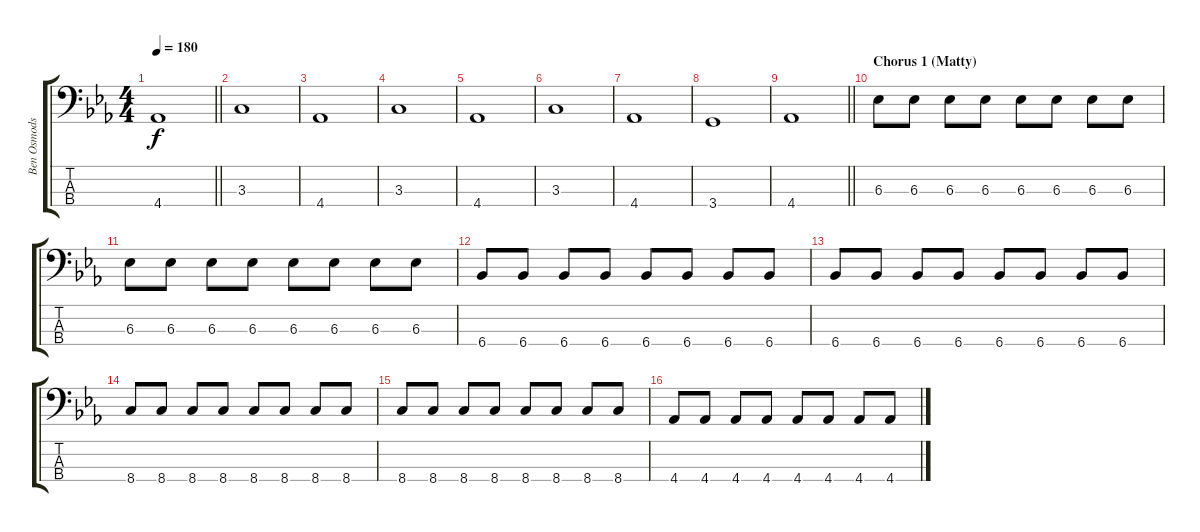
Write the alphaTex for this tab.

\track ("Ben Osmodson - Bass" "Ben Osmods") {instrument electricbassfinger}
\staff {score tabs}
\tuning (G2 D2 A1 E1) {hide}
\ts (4 4)
\tempo 180
\clef f4
\barLineRight lightlight
\ks eb
4.4.1{dy f} |
3.3.1 |
4.4.1 |
3.3.1 |
4.4.1 |
3.3.1 |
4.4.1 |
3.4.1 |
\barLineRight lightlight
4.4.1 |
\section ("" "Chorus 1 (Matty)")
6.3.8 6.3.8 6.3.8 6.3.8 6.3.8 6.3.8 6.3.8 6.3.8 |
6.3.8 6.3.8 6.3.8 6.3.8 6.3.8 6.3.8 6.3.8 6.3.8 |
6.4.8 6.4.8 6.4.8 6.4.8 6.4.8 6.4.8 6.4.8 6.4.8 |
6.4.8 6.4.8 6.4.8 6.4.8 6.4.8 6.4.8 6.4.8 6.4.8 |
8.4.8 8.4.8 8.4.8 8.4.8 8.4.8 8.4.8 8.4.8 8.4.8 |
8.4.8 8.4.8 8.4.8 8.4.8 8.4.8 8.4.8 8.4.8 8.4.8 |
4.4.8 4.4.8 4.4.8 4.4.8 4.4.8 4.4.8 4.4.8 4.4.8
